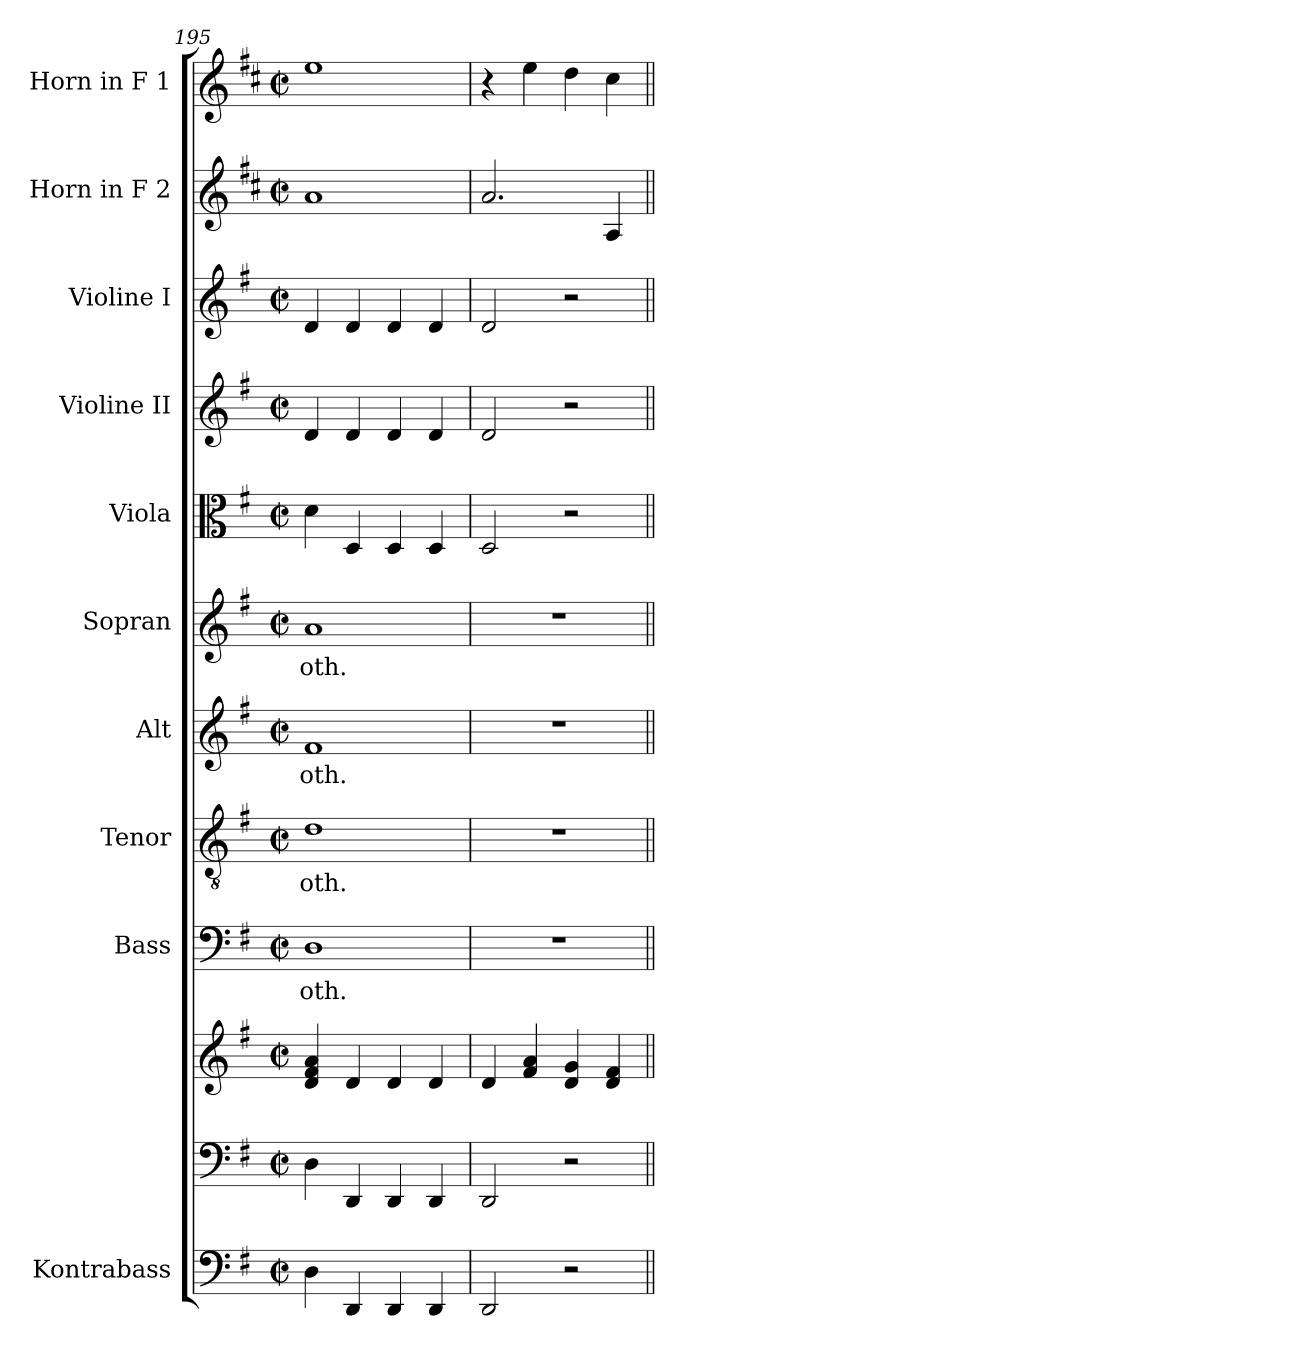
**kern	**kern	**kern	**kern	**text	**kern	**text	**kern	**text	**kern	**text	**kern	**kern	**kern	**kern	**kern
*part11	*part10	*part10	*part9	*part9	*part8	*part8	*part7	*part7	*part6	*part6	*part5	*part4	*part3	*part2	*part1
*staff12	*staff11	*staff10	*staff9	*staff9	*staff8	*staff8	*staff7	*staff7	*staff6	*staff6	*staff5	*staff4	*staff3	*staff2	*staff1
*I"Kontrabass	*	*	*I"Bass	*	*I"Tenor	*	*I"Alt	*	*I"Sopran	*	*I"Viola	*I"Violine II	*I"Violine I	*I"Horn in F 2	*I"Horn in F 1
*I'Kb.	*	*	*I'B.	*	*I'T.	*	*I'A.	*	*I'S.	*	*I'Vla.	*I'Vl. II	*I'Vl. I	*	*
*clefF4	*clefF4	*clefG2	*clefF4	*	*clefGv2	*	*clefG2	*	*clefG2	*	*clefC3	*clefG2	*clefG2	*clefG2	*clefG2
*ITrd7c12	*	*	*	*	*	*	*	*	*	*	*	*	*	*ITrd4c7	*ITrd4c7
*k[f#]	*k[f#]	*k[f#]	*k[f#]	*	*k[f#]	*	*k[f#]	*	*k[f#]	*	*k[f#]	*k[f#]	*k[f#]	*k[f#]	*k[f#]
*G:	*G:	*G:	*G:	*	*G:	*	*G:	*	*G:	*	*G:	*G:	*G:	*G:	*G:
*M2/2	*M2/2	*M2/2	*M2/2	*	*M2/2	*	*M2/2	*	*M2/2	*	*M2/2	*M2/2	*M2/2	*M2/2	*M2/2
*met(c|)	*met(c|)	*met(c|)	*met(c|)	*	*met(c|)	*	*met(c|)	*	*met(c|)	*	*met(c|)	*met(c|)	*met(c|)	*met(c|)	*met(c|)
=195	=195	=195	=195	=195	=195	=195	=195	=195	=195	=195	=195	=195	=195	=195	=195
!	!	!	!	!LO:LY:b	!	!LO:LY:b	!	!LO:LY:b	!	!LO:LY:b	!	!	!	!	!
4DD\	4D\	4d/ 4f#/ 4a/	1D	-oth.	1d	-oth.	1f#	-oth.	1a	-oth.	4d\	4d/	4d/	1d	1a
4DDD/	4DD/	4d/	.	.	.	.	.	.	.	.	4D/	4d/	4d/	.	.
4DDD/	4DD/	4d/	.	.	.	.	.	.	.	.	4D/	4d/	4d/	.	.
4DDD/	4DD/	4d/	.	.	.	.	.	.	.	.	4D/	4d/	4d/	.	.
=196	=196	=196	=196	=196	=196	=196	=196	=196	=196	=196	=196	=196	=196	=196	=196
2DDD/	2DD/	4d/	1r	.	1r	.	1r	.	1r	.	2D/	2d/	2d/	2.d/	4r
.	.	4f#/ 4a/	.	.	.	.	.	.	.	.	.	.	.	.	4a\
2r	2r	4d/ 4g/	.	.	.	.	.	.	.	.	2r	2r	2r	.	4g\
.	.	4d/ 4f#/	.	.	.	.	.	.	.	.	.	.	.	4D/	4f#\
=||	=||	=||	=||	=||	=||	=||	=||	=||	=||	=||	=||	=||	=||	=||	=||
*-	*-	*-	*-	*-	*-	*-	*-	*-	*-	*-	*-	*-	*-	*-	*-
